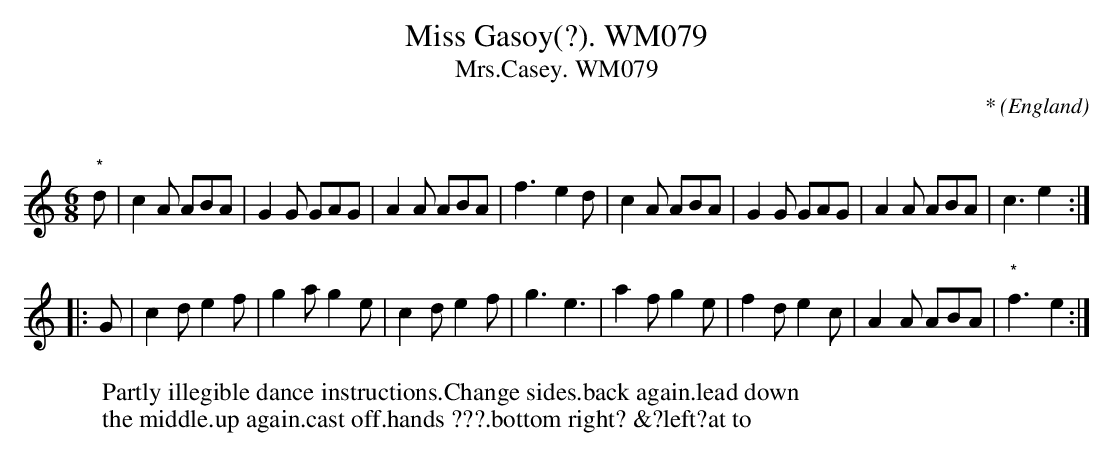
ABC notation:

X:1
T:Miss Gasoy(?). WM079
T:Mrs.Casey. WM079
M:6/8
L:1/8
Q:*
C:*
O:England
W:Partly illegible dance instructions.Change sides.back again.lead down
W:the middle.up again.cast off.hands ???.bottom right? &?left?at to
K:C
"*"d|c2A ABA|G2G GAG|A2A ABA|f3-e2d|c2A ABA|G2G GAG|A2A ABA|c3e2:|!
|:G|c2de2f|g2ag2e|c2de2f|g3e3|a2fg2e|f2de2c|A2A ABA|"*"f3-e2:|]
